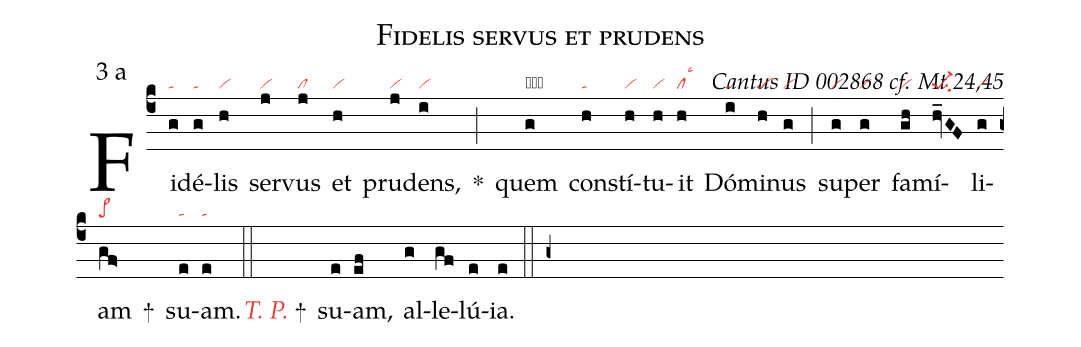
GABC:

name: Fidelis servus et prudens;
mode: 3;
mode-differentia: a;
commentary: Cantus ID 002868 cf. Mt 24,45;
nabc-lines: 1;
%%
(c4)

Fi(g|ta)dé(g|ta)lis(h|vi) ser(j|vi)vus(j|cl) et(h|vi) pru(j|vi)dens,(i|vi) *(;)
quem(g|““talsx4) con(h|ta)stí(h|vi)tu(h|vi)it(h|cllsc3) Dó(i|ta)mi(h|pe)nus(g|vi) (;)
su(g|vi)per(g|vi) fa(gh|vi)mí(hv_GF|pe-1su2)li(g|vi)am(gf>|pe>) +() su(e|ta)am.(e|ta) (::)

<nlba><c><i>T. P.</i></c> +() su</nlba>(e)am,(ef) al(g)le(gf)lú(e)ia.(e) (::g+)
